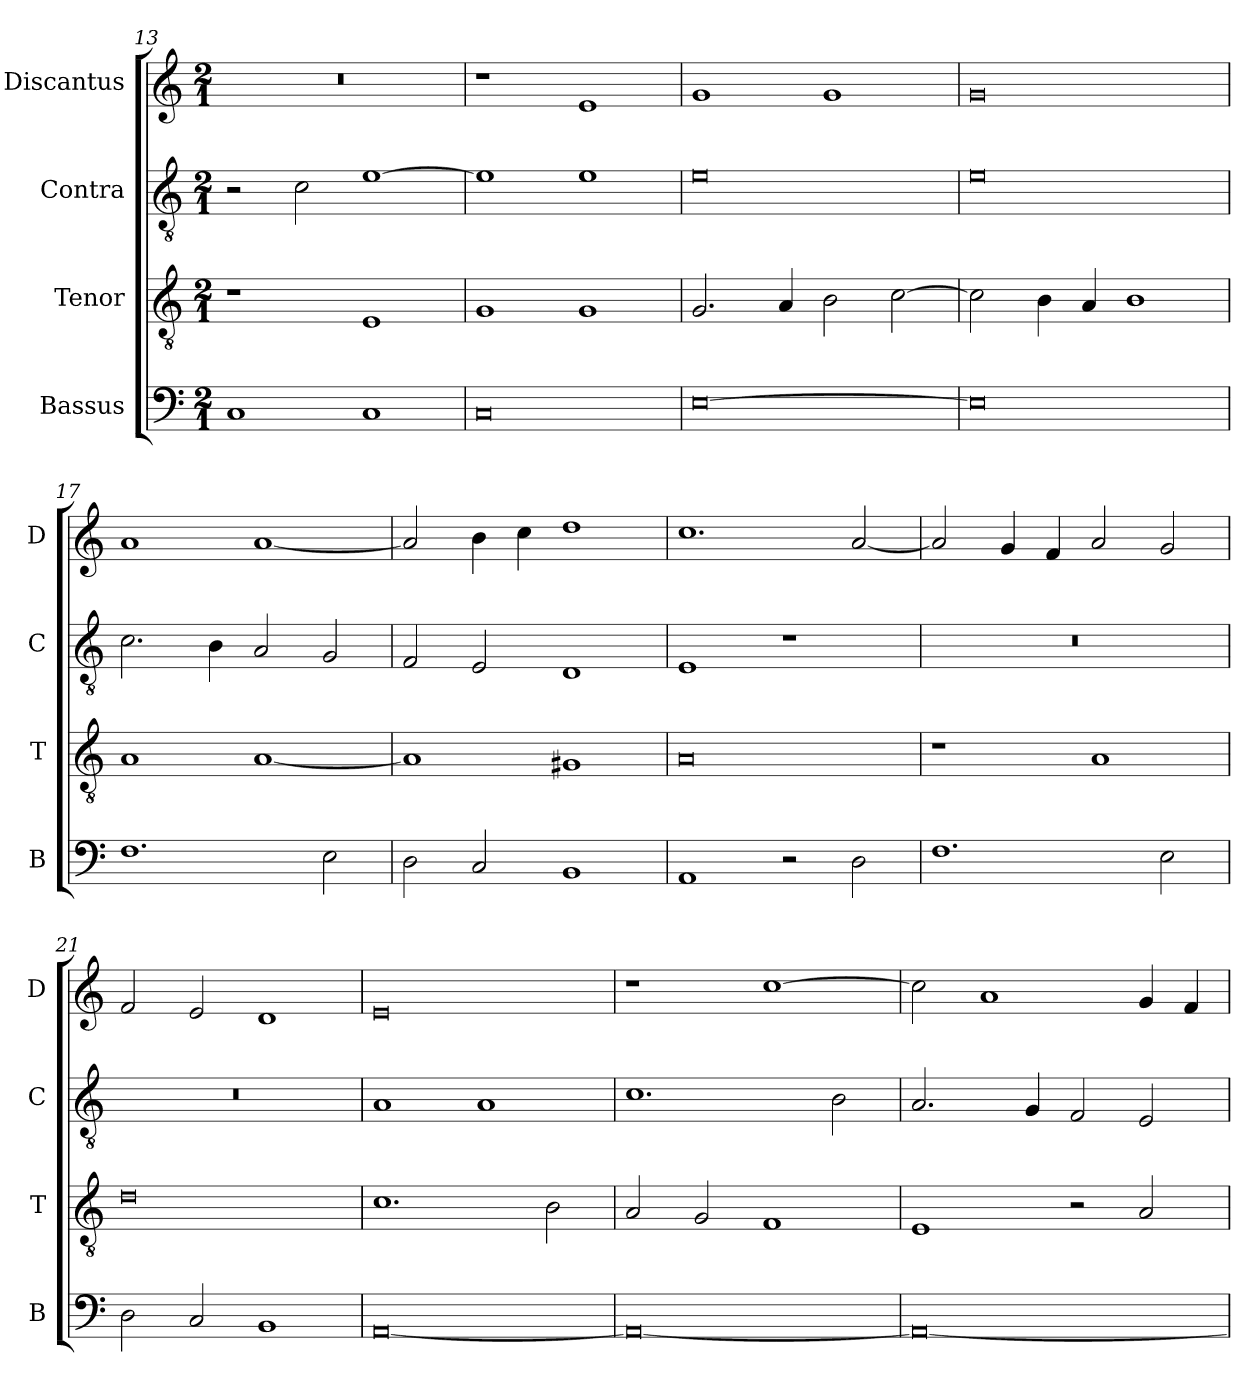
**kern	**kern	**kern	**kern
*part4	*part3	*part2	*part1
*staff4	*staff3	*staff2	*staff1
*I"Bassus	*I"Tenor	*I"Contra	*I"Discantus
*I'B	*I'T	*I'C	*I'D
*clefF4	*clefGv2	*clefGv2	*clefG2
*k[]	*k[]	*k[]	*k[]
*M2/1	*M2/1	*M2/1	*M2/1
=13	=13	=13	=13
1C	1r	2r	0r
.	.	2c\	.
1C	1E	[1e	.
=14	=14	=14	=14
0C	1G	1e]	1r
.	1G	1e	1e
=15	=15	=15	=15
[0E	2.G/	0e	1g
.	4A/	.	.
.	2B\	.	1g
.	[2c\	.	.
=16	=16	=16	=16
0E]	2c\]	0e	0g
.	4B\	.	.
.	4A/	.	.
.	1B	.	.
=17	=17	=17	=17
1.F	1A	2.c\	1a
.	.	4B\	.
.	[1A	2A/	[1a
2E\	.	2G/	.
=18	=18	=18	=18
2D\	1A]	2F/	2a/]
2C/	.	2E/	4b\
.	.	.	4cc\
1BB	1G#X	1D	1dd
=19	=19	=19	=19
1AA	0A	1E	1.cc
2r	.	1r	.
2D\	.	.	[2a/
=20	=20	=20	=20
1.F	1r	0r	2a/]
.	.	.	4g/
.	.	.	4f/
.	1A	.	2a/
2E\	.	.	2g/
=21	=21	=21	=21
2D\	0d	0r	2f/
2C/	.	.	2e/
1BB	.	.	1d
=22	=22	=22	=22
[0AA	1.c	1A	0e
.	.	1A	.
.	2B\	.	.
=23	=23	=23	=23
0AA_	2A/	1.c	1r
.	2G/	.	.
.	1F	.	[1cc
.	.	2B\	.
=24	=24	=24	=24
0AA_	1E	2.A/	2cc\]
.	.	.	1a
.	.	4G/	.
.	2r	2F/	.
.	2A/	2E/	4g/
.	.	.	4f/
=	=	=	=
*-	*-	*-	*-
